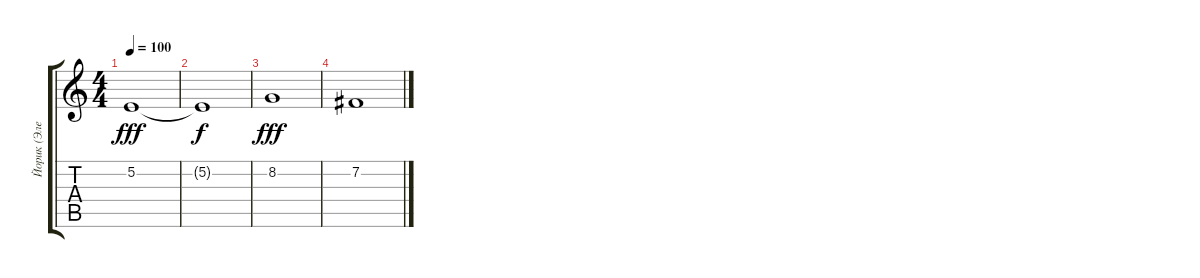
\track ("Йорик (Электронщина)" "Йорик (Эле") {instrument fx7echoes}
\staff {score tabs}
\tuning (E4 B3 G3 D3 A2 E2) {hide}
\ts (4 4)
\tempo 100
\clef g2
\ks c
5.2.1{dy fff} |
5.2{t}.1{dy f} |
8.2.1{dy fff} |
7.2.1
